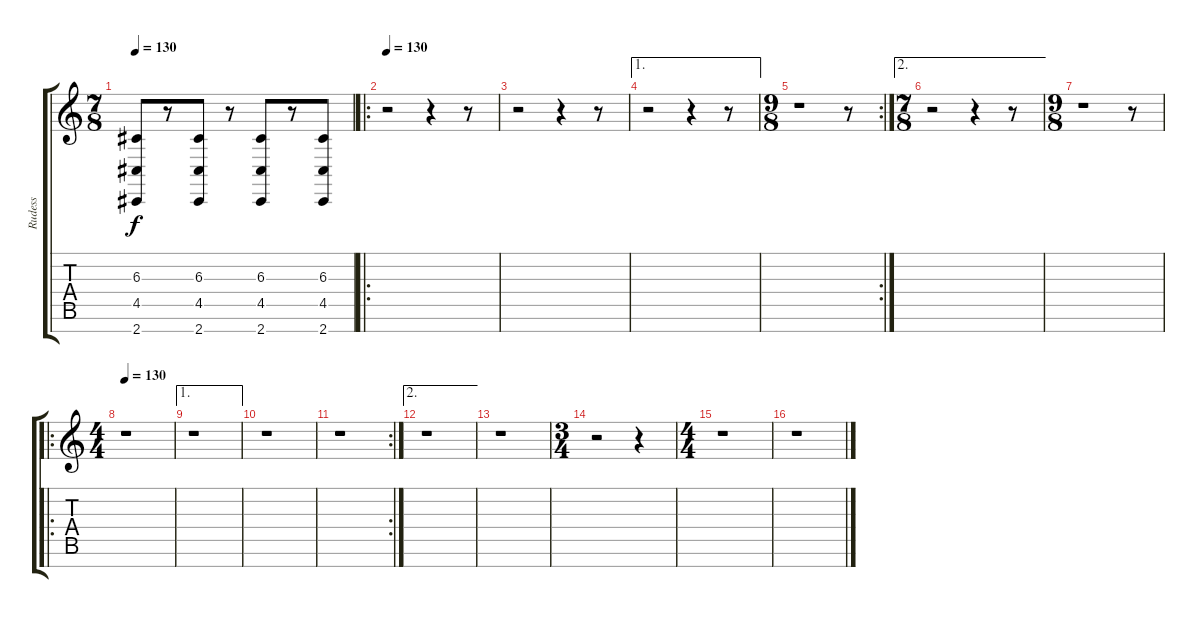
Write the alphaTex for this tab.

\track ("Rudess" "Rudess") {instrument lead2sawtooth}
\staff {score tabs}
\tuning (E4 B3 G3 D3 A2 E2 B1) {hide}
\ts (7 8)
\tempo 130
\clef g2
\ks c
(6.3 4.5 2.7).8{dy f} r.8 (6.3 4.5 2.7).8 r.8 (6.3 4.5 2.7).8 r.8 (6.3 4.5 2.7).8 |
\ro
\tempo 130
r.2 r.4 r.8 |
r.2 r.4 r.8 |
\ae 1
r.2 r.4 r.8 |
\rc 2
\ts (9 8)
r.1 r.8 |
\ae 2
\ts (7 8)
r.2 r.4 r.8 |
\ts (9 8)
r.1 r.8 |
\ro
\ts (4 4)
\tempo 130
r.1 |
\ae 1
r.1 |
r.1 |
\rc 2
r.1 |
\ae 2
r.1 |
r.1 |
\ts (3 4)
r.2 r.4 |
\ts (4 4)
r.1 |
r.1
